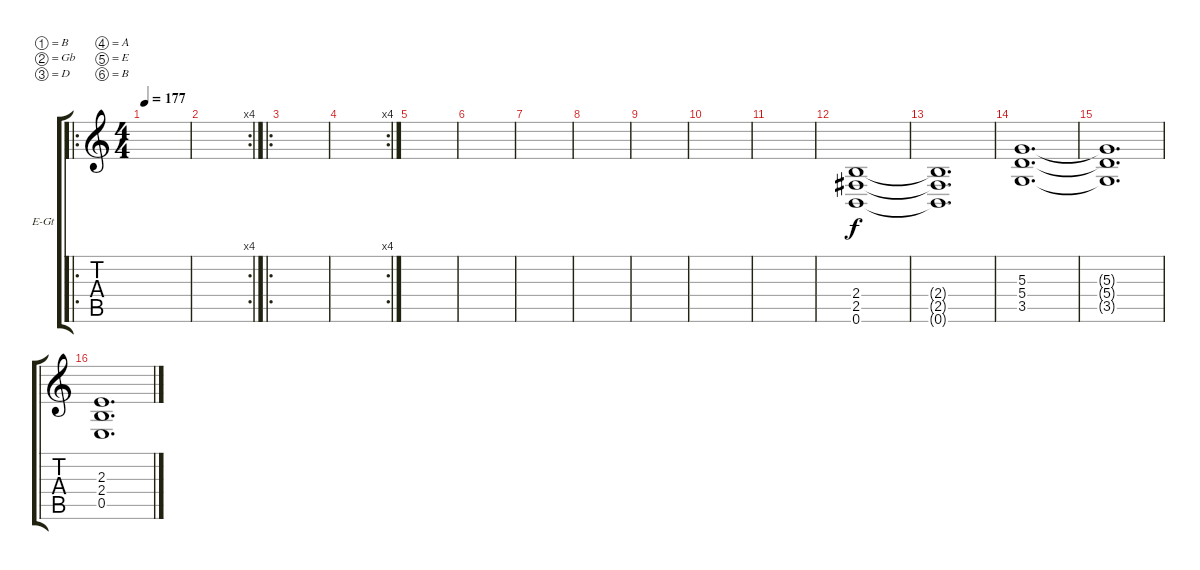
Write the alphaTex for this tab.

\defaultSystemsLayout 4
\bracketExtendMode groupsimilarinstruments
\firstSystemTrackNameOrientation horizontal
\otherSystemsTrackNameOrientation horizontal
\track ("Peter Steele" "E-Gt") {instrument distortionguitar}
\staff {score tabs}
\tuning (B3 Gb3 D3 A2 E2 B1)
\ro
\ts (4 4)
\tempo 177
\clef g2
\ks c
|
\rc 4
|
\ro
|
\rc 4
|
|
|
|
|
|
|
|
(2.4 2.5 0.6).1 |
(0.6{t} 2.5{t} 2.4{t}).1{d} |
(3.5 5.4 5.3).1{d} |
(5.3{t} 5.4{t} 3.5{t}).1{d} |
(0.5 2.4 2.3).1{d}
